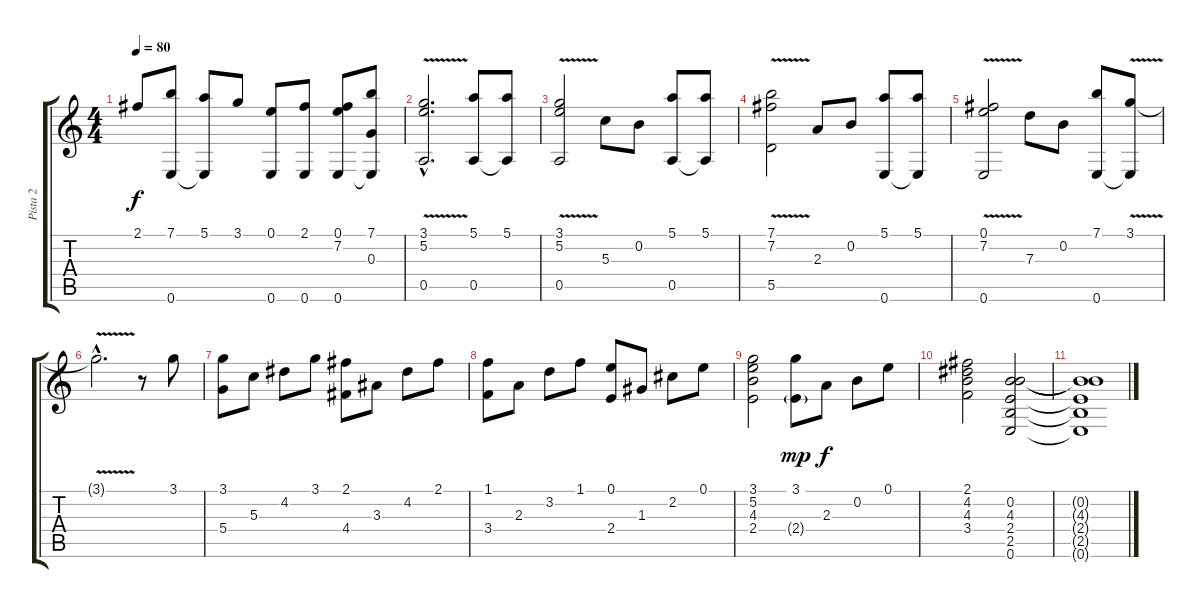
\track ("Pista 2" "Pista 2") {instrument acousticguitarsteel}
\staff {score tabs}
\tuning (E4 B3 G3 D3 A2 E2) {hide}
\ts (4 4)
\tempo 80
\clef g2
\ks c
2.1.8{dy f} (7.1 0.6).8 (5.1 0.6{t}).8 3.1.8 (0.1 0.6).8 (2.1 0.6).8 (0.1 7.2 0.6).8 (7.1 0.3 0.6{t}).8 |
(3.1{hac} 5.2{v hac} 0.5{hac}).2{d} (5.1 0.5).8 (5.1 0.5{t}).8 |
(3.1 5.2{v} 0.5).2 5.3.8 0.2.8 (5.1 0.5).8 (5.1 0.5{t}).8 |
(7.1 7.2{v} 5.5).2 2.3.8 0.2.8 (5.1 0.6).8 (5.1 0.6{t}).8 |
(0.1 7.2{v} 0.6).2 7.3.8 0.2.8 (7.1 0.6).8 (3.1{v} 0.6{t}).8 |
3.1{hac t}.2{d} r.8 3.1.8 |
(3.1 5.4).8 5.3.8 4.2.8 3.1.8 (2.1 4.4).8 3.3.8 4.2.8 2.1.8 |
(1.1 3.4).8 2.3.8 3.2.8 1.1.8 (0.1 2.4).8 1.3.8 2.2.8 0.1.8 |
(3.1 5.2 4.3 2.4).2 (3.1 2.4{g}).8{dy mp} 2.3.8{dy f} 0.2.8 0.1.8 |
(2.1 4.2 4.3 3.4).2 (0.2 4.3 2.4 2.5 0.6).2 |
(0.2{t} 4.3{t} 2.4{t} 2.5{t} 0.6{t}).1
